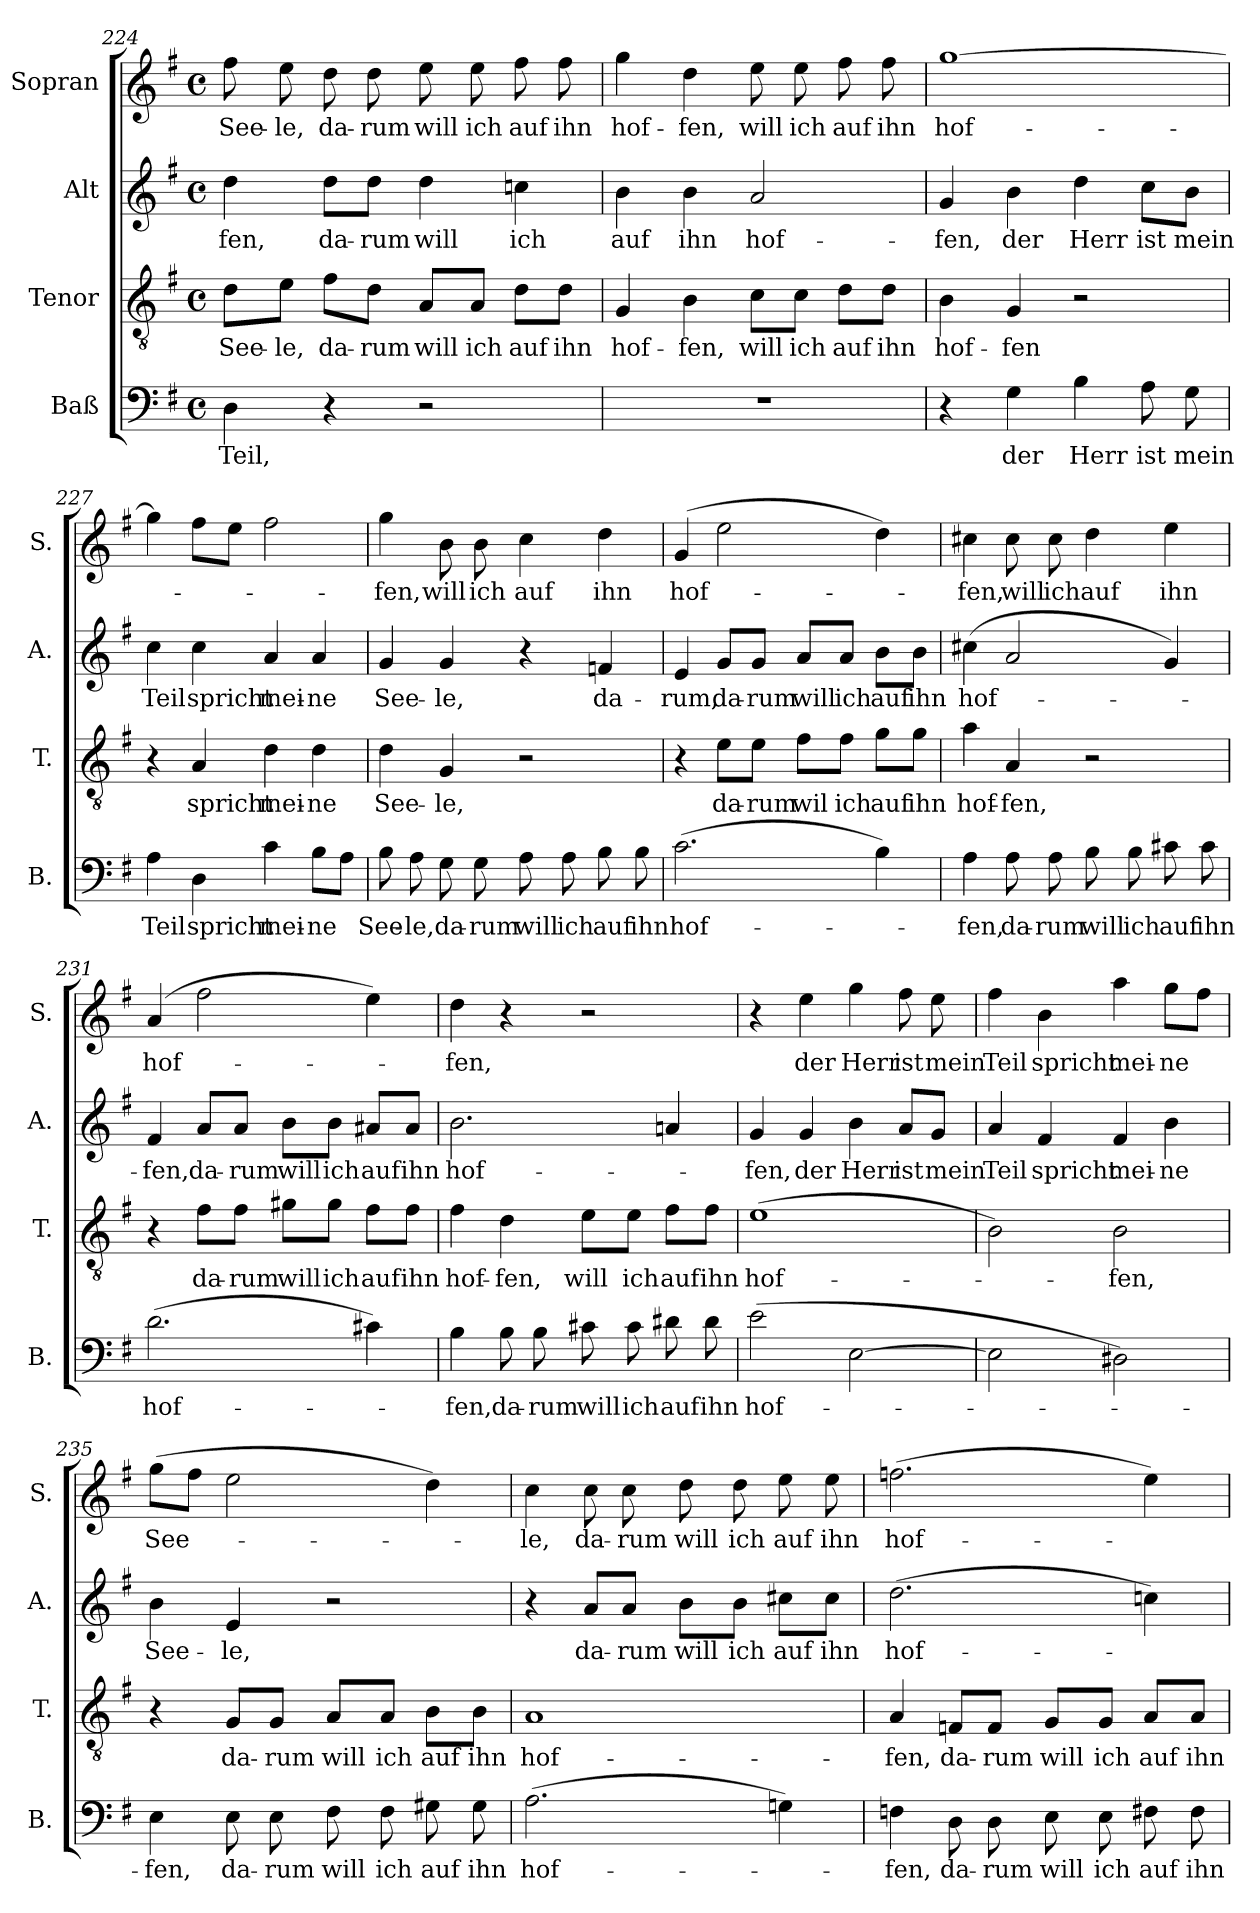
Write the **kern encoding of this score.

**kern	**text	**kern	**text	**kern	**text	**kern	**text
*part4	*part4	*part3	*part3	*part2	*part2	*part1	*part1
*staff4	*staff4	*staff3	*staff3	*staff2	*staff2	*staff1	*staff1
*I"Baß	*	*I"Tenor	*	*I"Alt	*	*I"Sopran	*
*I'B.	*	*I'T.	*	*I'A.	*	*I'S.	*
*clefF4	*	*clefGv2	*	*clefG2	*	*clefG2	*
*k[f#]	*	*k[f#]	*	*k[f#]	*	*k[f#]	*
*G:	*	*G:	*	*G:	*	*G:	*
*M4/4	*	*M4/4	*	*M4/4	*	*M4/4	*
*met(c)	*	*met(c)	*	*met(c)	*	*met(c)	*
=224	=224	=224	=224	=224	=224	=224	=224
!	!LO:LY:b	!	!LO:LY:b	!	!LO:LY:b	!	!LO:LY:b
4D\	Teil,	8d\L	See-	4dd\	-fen,	8ff#\	See-
!	!	!	!LO:LY:b	!	!	!	!LO:LY:b
.	.	8e\J	-le,	.	.	8ee\	-le,
!	!	!	!LO:LY:b	!	!LO:LY:b	!	!LO:LY:b
4r	.	8f#\L	da-	8dd\L	da-	8dd\	da-
!	!	!	!LO:LY:b	!	!LO:LY:b	!	!LO:LY:b
.	.	8d\J	-rum	8dd\J	-rum	8dd\	-rum
!	!	!	!LO:LY:b	!	!LO:LY:b	!	!LO:LY:b
2r	.	8A/L	will	4dd\	will	8ee\	will
!	!	!	!LO:LY:b	!	!	!	!LO:LY:b
.	.	8A/J	ich	.	.	8ee\	ich
!	!	!	!LO:LY:b	!	!LO:LY:b	!	!LO:LY:b
.	.	8d\L	auf	4ccn\	ich	8ff#\	auf
!	!	!	!LO:LY:b	!	!	!	!LO:LY:b
.	.	8d\J	ihn	.	.	8ff#\	ihn
=225	=225	=225	=225	=225	=225	=225	=225
!	!	!	!LO:LY:b	!	!LO:LY:b	!	!LO:LY:b
1r	.	4G/	hof-	4b\	auf	4gg\	hof-
!	!	!	!LO:LY:b	!	!LO:LY:b	!	!LO:LY:b
.	.	4B\	-fen,	4b\	ihn	4dd\	-fen,
!	!	!	!LO:LY:b	!	!LO:LY:b	!	!LO:LY:b
.	.	8c\L	will	2a/	hof-	8ee\	will
!	!	!	!LO:LY:b	!	!	!	!LO:LY:b
.	.	8c\J	ich	.	.	8ee\	ich
!	!	!	!LO:LY:b	!	!	!	!LO:LY:b
.	.	8d\L	auf	.	.	8ff#\	auf
!	!	!	!LO:LY:b	!	!	!	!LO:LY:b
.	.	8d\J	ihn	.	.	8ff#\	ihn
=226	=226	=226	=226	=226	=226	=226	=226
!	!	!	!LO:LY:b	!	!LO:LY:b	!	!LO:LY:b
4r	.	4B\	hof-	4g/	-fen,	[1gg	hof-
!	!LO:LY:b	!	!LO:LY:b	!	!LO:LY:b	!	!
4G\	der	4G/	-fen	4b\	der	.	.
!	!LO:LY:b	!	!	!	!LO:LY:b	!	!
4B\	Herr	2r	.	4dd\	Herr	.	.
!	!LO:LY:b	!	!	!	!LO:LY:b	!	!
8A\	ist	.	.	8cc\L	ist	.	.
!	!LO:LY:b	!	!	!	!LO:LY:b	!	!
8G\	mein	.	.	8b\J	mein	.	.
!!LO:PB:g=z
=227	=227	=227	=227	=227	=227	=227	=227
!	!LO:LY:b	!	!	!	!LO:LY:b	!	!
4A\	Teil	4r	.	4cc\	Teil	4gg\]	.
!	!LO:LY:b	!	!LO:LY:b	!	!LO:LY:b	!	!
4D\	spricht	4A/	spricht	4cc\	spricht	8ff#\L	.
.	.	.	.	.	.	8ee\J	.
!	!LO:LY:b	!	!LO:LY:b	!	!LO:LY:b	!	!
4c\	mei-	4d\	mei-	4a/	mei-	2ff#\	.
!	!LO:LY:b	!	!LO:LY:b	!	!LO:LY:b	!	!
8B\L	-ne	4d\	-ne	4a/	-ne	.	.
8A\J	.	.	.	.	.	.	.
=228	=228	=228	=228	=228	=228	=228	=228
!	!LO:LY:b	!	!LO:LY:b	!	!LO:LY:b	!	!LO:LY:b
8B\	See-	4d\	See-	4g/	See-	4gg\	-fen,
!	!LO:LY:b	!	!	!	!	!	!
8A\	-le,	.	.	.	.	.	.
!	!LO:LY:b	!	!LO:LY:b	!	!LO:LY:b	!	!LO:LY:b
8G\	da-	4G/	-le,	4g/	-le,	8b\	will
!	!LO:LY:b	!	!	!	!	!	!LO:LY:b
8G\	-rum	.	.	.	.	8b\	ich
!	!LO:LY:b	!	!	!	!	!	!LO:LY:b
8A\	will	2r	.	4r	.	4cc\	auf
!	!LO:LY:b	!	!	!	!	!	!
8A\	ich	.	.	.	.	.	.
!	!LO:LY:b	!	!	!	!LO:LY:b	!	!LO:LY:b
8B\	auf	.	.	4fn/	da-	4dd\	ihn
!	!LO:LY:b	!	!	!	!	!	!
8B\	ihn	.	.	.	.	.	.
=229	=229	=229	=229	=229	=229	=229	=229
!	!LO:LY:b	!	!	!	!LO:LY:b	!	!LO:LY:b
(>2.c\	hof-	4r	.	4e/	-rum,	(4g/	hof-
!	!	!	!LO:LY:b	!	!LO:LY:b	!	!
.	.	8e\L	da-	8g/L	da-	2ee\	.
!	!	!	!LO:LY:b	!	!LO:LY:b	!	!
.	.	8e\J	-rum	8g/J	-rum	.	.
!	!	!	!LO:LY:b	!	!LO:LY:b	!	!
.	.	8f#\L	wil	8a/L	will	.	.
!	!	!	!LO:LY:b	!	!LO:LY:b	!	!
.	.	8f#\J	ich	8a/J	ich	.	.
!	!	!	!LO:LY:b	!	!LO:LY:b	!	!
4B\)	.	8g\L	auf	8b\L	auf	4dd\)	.
!	!	!	!LO:LY:b	!	!LO:LY:b	!	!
.	.	8g\J	ihn	8b\J	ihn	.	.
!!LO:LB:g=z
=230	=230	=230	=230	=230	=230	=230	=230
!	!LO:LY:b	!	!LO:LY:b	!	!LO:LY:b	!	!LO:LY:b
4A\	-fen,	4a\	hof-	(>4cc#X\	hof-	4cc#X\	-fen,
!	!LO:LY:b	!	!LO:LY:b	!	!	!	!LO:LY:b
8A\	da-	4A/	-fen,	2a/	.	8cc#\	will
!	!LO:LY:b	!	!	!	!	!	!LO:LY:b
8A\	-rum	.	.	.	.	8cc#\	ich
!	!LO:LY:b	!	!	!	!	!	!LO:LY:b
8B\	will	2r	.	.	.	4dd\	auf
!	!LO:LY:b	!	!	!	!	!	!
8B\	ich	.	.	.	.	.	.
!	!LO:LY:b	!	!	!	!	!	!LO:LY:b
8c#X\	auf	.	.	4g/)	.	4ee\	ihn
!	!LO:LY:b	!	!	!	!	!	!
8c#\	ihn	.	.	.	.	.	.
=231	=231	=231	=231	=231	=231	=231	=231
!	!LO:LY:b	!	!	!	!LO:LY:b	!	!LO:LY:b
(>2.d\	hof-	4r	.	4f#/	-fen,	(4a/	hof-
!	!	!	!LO:LY:b	!	!LO:LY:b	!	!
.	.	8f#\L	da-	8a/L	da-	2ff#\	.
!	!	!	!LO:LY:b	!	!LO:LY:b	!	!
.	.	8f#\J	-rum	8a/J	-rum	.	.
!	!	!	!LO:LY:b	!	!LO:LY:b	!	!
.	.	8g#X\L	will	8b\L	will	.	.
!	!	!	!LO:LY:b	!	!LO:LY:b	!	!
.	.	8g#\J	ich	8b\J	ich	.	.
!	!	!	!LO:LY:b	!	!LO:LY:b	!	!
4c#X\)	.	8f#\L	auf	8a#X/L	auf	4ee\)	.
!	!	!	!LO:LY:b	!	!LO:LY:b	!	!
.	.	8f#\J	ihn	8a#/J	ihn	.	.
=232	=232	=232	=232	=232	=232	=232	=232
!	!LO:LY:b	!	!LO:LY:b	!	!LO:LY:b	!	!LO:LY:b
4B\	-fen,	4f#\	hof-	2.b\	hof-	4dd\	-fen,
!	!LO:LY:b	!	!LO:LY:b	!	!	!	!
8B\	da-	4d\	-fen,	.	.	4r	.
!	!LO:LY:b	!	!	!	!	!	!
8B\	-rum	.	.	.	.	.	.
!	!LO:LY:b	!	!LO:LY:b	!	!	!	!
8c#X\	will	8e\L	will	.	.	2r	.
!	!LO:LY:b	!	!LO:LY:b	!	!	!	!
8c#\	ich	8e\J	ich	.	.	.	.
!	!LO:LY:b	!	!LO:LY:b	!	!	!	!
8d#X\	auf	8f#\L	auf	4an/	.	.	.
!	!LO:LY:b	!	!LO:LY:b	!	!	!	!
8d#\	ihn	8f#\J	ihn	.	.	.	.
!!LO:LB:g=z
=233	=233	=233	=233	=233	=233	=233	=233
!	!LO:LY:b	!	!LO:LY:b	!	!LO:LY:b	!	!
(>2e\	hof-	(>1e	hof-	4g/	-fen,	4r	.
!	!	!	!	!	!LO:LY:b	!	!LO:LY:b
.	.	.	.	4g/	der	4ee\	der
!	!	!	!	!	!LO:LY:b	!	!LO:LY:b
[2E\	.	.	.	4b\	Herr	4gg\	Herr
!	!	!	!	!	!LO:LY:b	!	!LO:LY:b
.	.	.	.	8a/L	ist	8ff#\	ist
!	!	!	!	!	!LO:LY:b	!	!LO:LY:b
.	.	.	.	8g/J	mein	8ee\	mein
=234	=234	=234	=234	=234	=234	=234	=234
!	!	!	!	!	!LO:LY:b	!	!LO:LY:b
2E\]	.	2B\)	.	4a/	Teil	4ff#\	Teil
!	!	!	!	!	!LO:LY:b	!	!LO:LY:b
.	.	.	.	4f#/	spricht	4b\	spricht
!	!	!	!LO:LY:b	!	!LO:LY:b	!	!LO:LY:b
2D#X\)	.	2B\	-fen,	4f#/	mei-	4aa\	mei-
!	!	!	!	!	!LO:LY:b	!	!LO:LY:b
.	.	.	.	4b\	-ne	8gg\L	-ne
.	.	.	.	.	.	8ff#\J	.
=235	=235	=235	=235	=235	=235	=235	=235
!	!LO:LY:b	!	!	!	!LO:LY:b	!	!LO:LY:b
4E\	-fen,	4r	.	4b\	See-	(>8gg\L	See-
.	.	.	.	.	.	8ff#\J	.
!	!LO:LY:b	!	!LO:LY:b	!	!LO:LY:b	!	!
8E\	da-	8G/L	da-	4e/	-le,	2ee\	.
!	!LO:LY:b	!	!LO:LY:b	!	!	!	!
8E\	-rum	8G/J	-rum	.	.	.	.
!	!LO:LY:b	!	!LO:LY:b	!	!	!	!
8F#\	will	8A/L	will	2r	.	.	.
!	!LO:LY:b	!	!LO:LY:b	!	!	!	!
8F#\	ich	8A/J	ich	.	.	.	.
!	!LO:LY:b	!	!LO:LY:b	!	!	!	!
8G#X\	auf	8B\L	auf	.	.	4dd\)	.
!	!LO:LY:b	!	!LO:LY:b	!	!	!	!
8G#\	ihn	8B\J	ihn	.	.	.	.
=236	=236	=236	=236	=236	=236	=236	=236
!	!LO:LY:b	!	!LO:LY:b	!	!	!	!LO:LY:b
(>2.A\	hof-	1A	hof-	4r	.	4cc\	-le,
!	!	!	!	!	!LO:LY:b	!	!LO:LY:b
.	.	.	.	8a/L	da-	8cc\	da-
!	!	!	!	!	!LO:LY:b	!	!LO:LY:b
.	.	.	.	8a/J	-rum	8cc\	-rum
!	!	!	!	!	!LO:LY:b	!	!LO:LY:b
.	.	.	.	8b\L	will	8dd\	will
!	!	!	!	!	!LO:LY:b	!	!LO:LY:b
.	.	.	.	8b\J	ich	8dd\	ich
!	!	!	!	!	!LO:LY:b	!	!LO:LY:b
4Gn\)	.	.	.	8cc#X\L	auf	8ee\	auf
!	!	!	!	!	!LO:LY:b	!	!LO:LY:b
.	.	.	.	8cc#\J	ihn	8ee\	ihn
!!LO:PB:g=z
=237	=237	=237	=237	=237	=237	=237	=237
!	!LO:LY:b	!	!LO:LY:b	!	!LO:LY:b	!	!LO:LY:b
4Fn\	-fen,	4A/	-fen,	(>2.dd\	hof-	(>2.ffn\	hof-
!	!LO:LY:b	!	!LO:LY:b	!	!	!	!
8D\	da-	8Fn/L	da-	.	.	.	.
!	!LO:LY:b	!	!LO:LY:b	!	!	!	!
8D\	-rum	8F/J	-rum	.	.	.	.
!	!LO:LY:b	!	!LO:LY:b	!	!	!	!
8E\	will	8G/L	will	.	.	.	.
!	!LO:LY:b	!	!LO:LY:b	!	!	!	!
8E\	ich	8G/J	ich	.	.	.	.
!	!LO:LY:b	!	!LO:LY:b	!	!	!	!
8F#\	auf	8A/L	auf	4ccn\)	.	4ee\)	.
!	!LO:LY:b	!	!LO:LY:b	!	!	!	!
8F#\	ihn	8A/J	ihn	.	.	.	.
=	=	=	=	=	=	=	=
*-	*-	*-	*-	*-	*-	*-	*-
